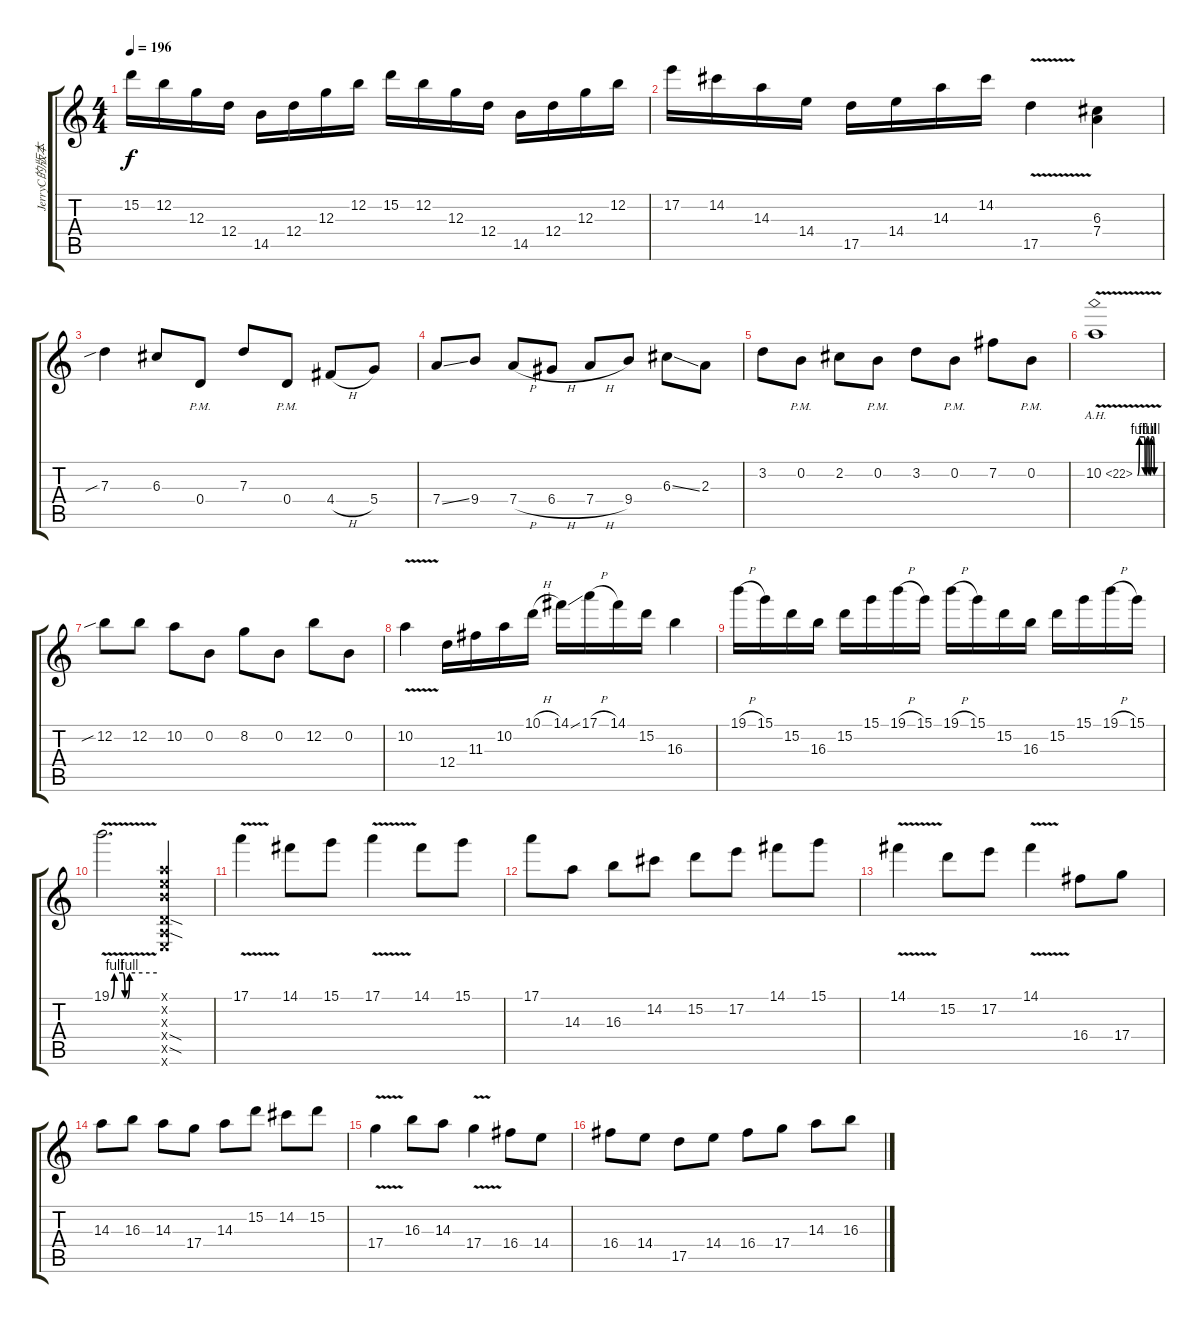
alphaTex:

\track (" JerryC的版本" " JerryC的版本") {instrument distortionguitar}
\staff {score tabs}
\tuning (E4 B3 G3 D3 A2 E2) {hide}
\ts (4 4)
\tempo 196
\clef g2
\ks c
15.2.16{dy f} 12.2.16 12.3.16 12.4.16 14.5.16 12.4.16 12.3.16 12.2.16 15.2.16 12.2.16 12.3.16 12.4.16 14.5.16 12.4.16 12.3.16 12.2.16 |
17.2.16 14.2.16 14.3.16 14.4.16 17.5.16 14.4.16 14.3.16 14.2.16 17.5{v}.4 (6.3 7.4).4 |
7.3{sib}.4 6.3.8 0.4{pm}.8 7.3.8 0.4{pm}.8 4.4{h}.8 5.4.8 |
7.4{ss}.8 9.4.8 7.4{h}.8 6.4{h}.8 7.4{h}.8 9.4.8 6.3{ss}.8 2.3.8 |
3.2.8 0.2{pm}.8 2.2.8 0.2{pm}.8 3.2.8 0.2{pm}.8 7.2.8 0.2{pm}.8 |
10.2{be (custom 0 0 5 4 19 4 21 0 24 0 26 4 30 4 32 0 35 0 38 4 44 4 46 0 60 0) ah 12 v}.1 |
12.2{sib}.8 12.2.8 10.2.8 0.2.8 8.2.8 0.2.8 12.2.8 0.2.8 |
10.2{v}.4 12.4.16 11.3.16 10.2.16 10.1{h}.16 14.1{ss}.16 17.1{h}.16 14.1.16 15.2.16 16.3.4 |
19.1{h}.16 15.1.16 15.2.16 16.3.16 15.2.16 15.1.16 19.1{h}.16 15.1.16 19.1{h}.16 15.1.16 15.2.16 16.3.16 15.2.16 15.1.16 19.1{h}.16 15.1.16 |
19.1{be (custom 0 0 4 4 15 4 18 0 21 0 24 4 60 4) v}.2{d} (0.1{x} 0.2{x} 14.3{x} 0.4{sod x} 0.5{sod x} 0.6{x}).4 |
17.1{v}.4 14.1.8 15.1.8 17.1{v}.4 14.1.8 15.1.8 |
17.1.8 14.3.8 16.3.8 14.2.8 15.2.8 17.2.8 14.1.8 15.1.8 |
14.1{v}.4 15.2.8 17.2.8 14.1{v}.4 16.4.8 17.4.8 |
14.3.8 16.3.8 14.3.8 17.4.8 14.3.8 15.2.8 14.2.8 15.2.8 |
17.4{v}.4 16.3.8 14.3.8 17.4{v}.4 16.4.8 14.4.8 |
16.4.8 14.4.8 17.5.8 14.4.8 16.4.8 17.4.8 14.3.8 16.3.8
